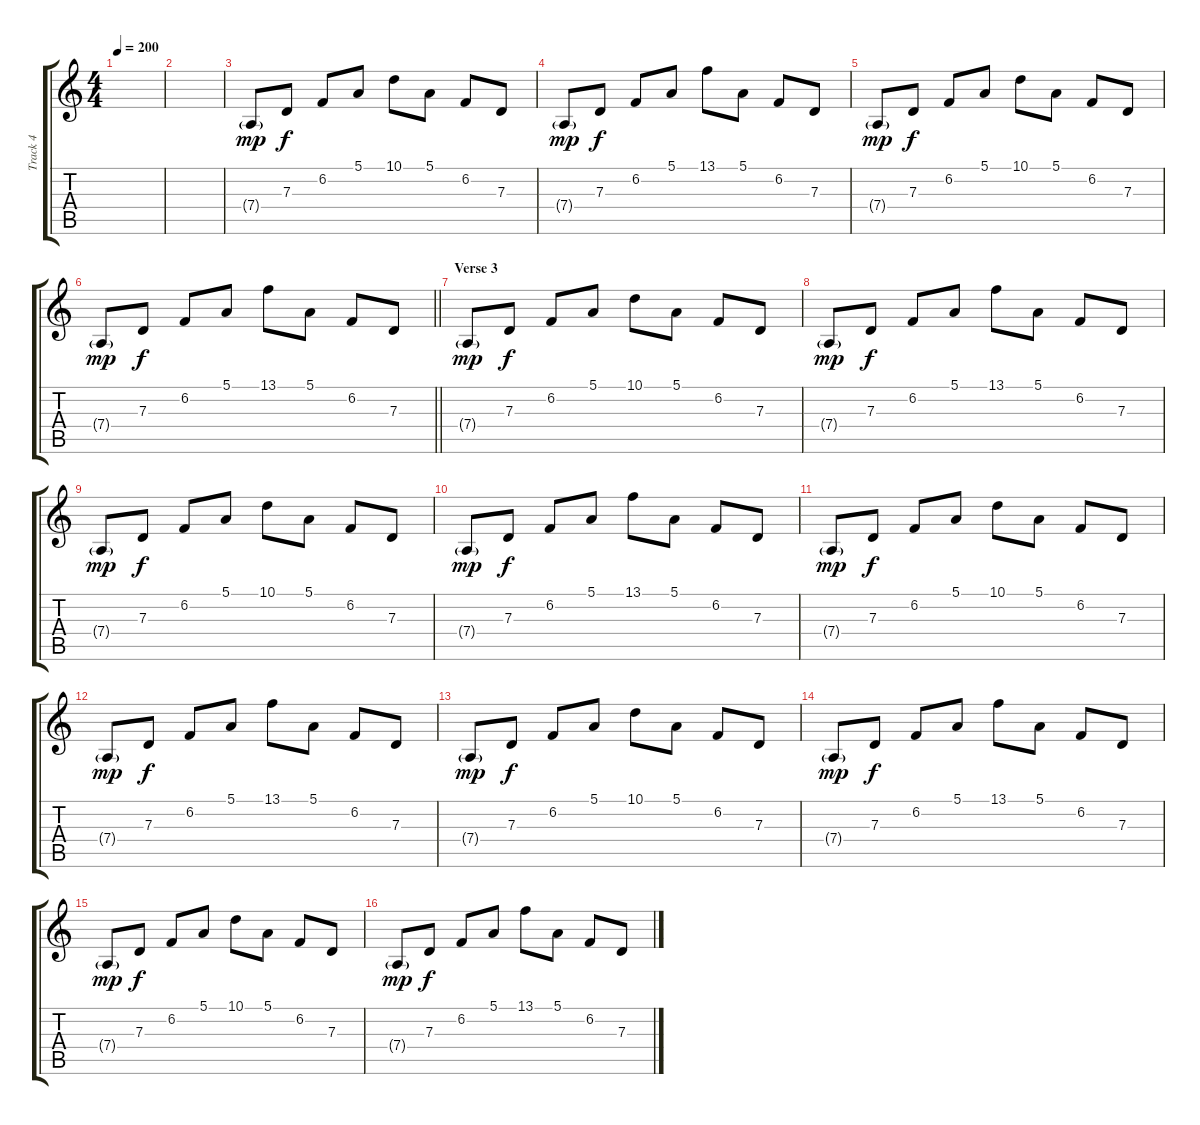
\track ("Track 4" "Track 4") {instrument lead3calliope}
\staff {score tabs}
\tuning (E4 B3 G3 D3 A2 E2) {hide}
\ts (4 4)
\tempo 200
\clef g2
\ks c
|
|
7.4{g}.8{dy mp volume 13 balance 8 instrument frenchhorn} 7.3.8{dy f} 6.2.8 5.1.8 10.1.8 5.1.8 6.2.8 7.3.8 |
7.4{g}.8{dy mp instrument flute} 7.3.8{dy f} 6.2.8 5.1.8 13.1.8 5.1.8 6.2.8 7.3.8 |
7.4{g}.8{dy mp instrument frenchhorn} 7.3.8{dy f} 6.2.8 5.1.8 10.1.8 5.1.8 6.2.8 7.3.8 |
\barLineRight lightlight
7.4{g}.8{dy mp instrument flute} 7.3.8{dy f} 6.2.8 5.1.8 13.1.8 5.1.8 6.2.8 7.3.8 |
\section ("" "Verse 3")
7.4{g}.8{dy mp volume 10 balance 0 instrument frenchhorn} 7.3.8{dy f} 6.2.8 5.1.8 10.1.8 5.1.8 6.2.8 7.3.8 |
7.4{g}.8{dy mp instrument flute} 7.3.8{dy f} 6.2.8 5.1.8 13.1.8 5.1.8 6.2.8 7.3.8 |
7.4{g}.8{dy mp instrument frenchhorn} 7.3.8{dy f} 6.2.8 5.1.8 10.1.8 5.1.8 6.2.8 7.3.8 |
7.4{g}.8{dy mp instrument flute} 7.3.8{dy f} 6.2.8 5.1.8 13.1.8 5.1.8 6.2.8 7.3.8 |
7.4{g}.8{dy mp instrument frenchhorn} 7.3.8{dy f} 6.2.8 5.1.8 10.1.8 5.1.8 6.2.8 7.3.8 |
7.4{g}.8{dy mp instrument flute} 7.3.8{dy f} 6.2.8 5.1.8 13.1.8 5.1.8 6.2.8 7.3.8 |
7.4{g}.8{dy mp instrument frenchhorn} 7.3.8{dy f} 6.2.8 5.1.8 10.1.8 5.1.8 6.2.8 7.3.8 |
7.4{g}.8{dy mp instrument flute} 7.3.8{dy f} 6.2.8 5.1.8 13.1.8 5.1.8 6.2.8 7.3.8 |
7.4{g}.8{dy mp instrument frenchhorn} 7.3.8{dy f} 6.2.8 5.1.8 10.1.8 5.1.8 6.2.8 7.3.8 |
7.4{g}.8{dy mp instrument flute} 7.3.8{dy f} 6.2.8 5.1.8 13.1.8 5.1.8 6.2.8 7.3.8
